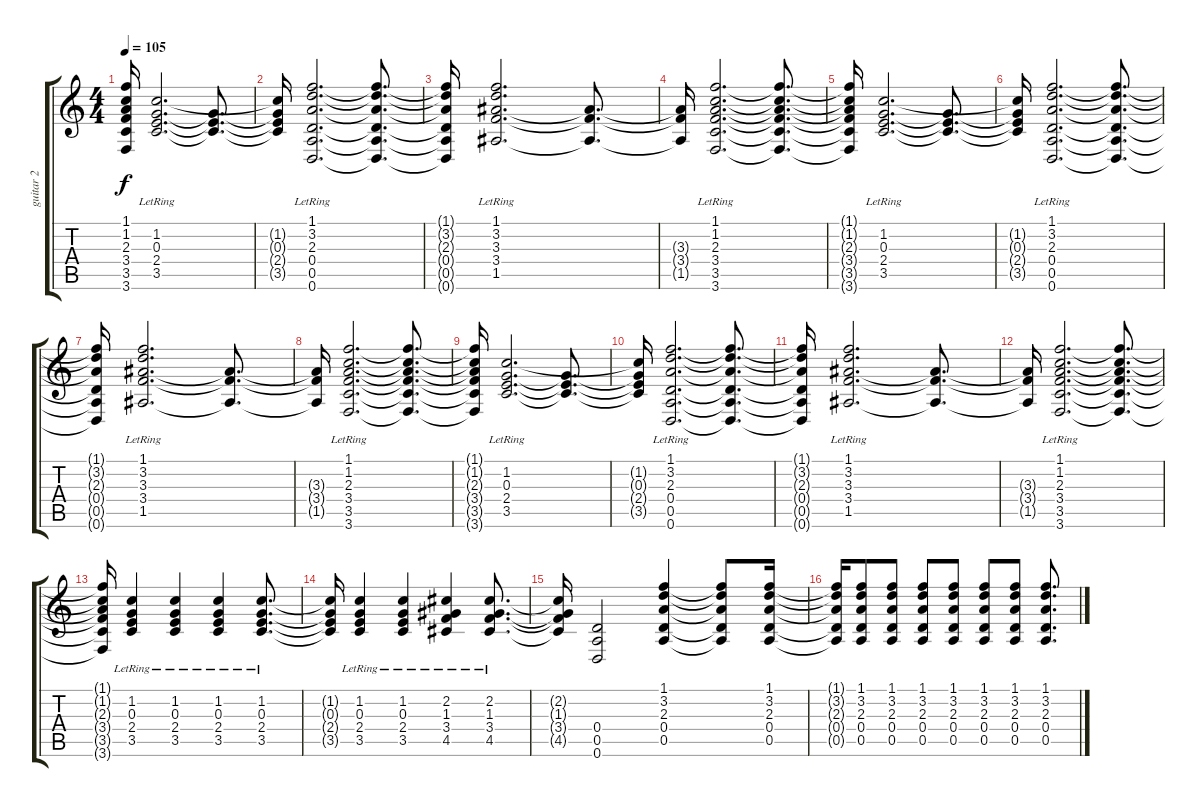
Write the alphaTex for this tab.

\track ("guitar 2" "guitar 2") {instrument distortionguitar}
\staff {score tabs}
\tuning (E4 B3 G3 D3 A2 D2) {hide}
\ts (4 4)
\tempo 105
\clef g2
\ks c
(1.1{t} 1.2{t} 2.3{t} 3.4{t} 3.5{t} 3.6{t}).16{dy f} (1.2{lr} 0.3{lr} 2.4{lr} 3.5{lr}).2{d} (0.3{t} 2.4{t} 3.5{t}).8{d} |
(1.2{t} 0.3{t} 2.4{t} 3.5{t}).16 (1.1{lr} 3.2{lr} 2.3{lr} 0.4{lr} 0.5{lr} 0.6{lr}).2{d} (1.1{t} 3.2{t} 2.3{t} 0.4{t} 0.5{t} 0.6{t}).8{d} |
(1.1{t} 3.2{t} 2.3{t} 0.4{t} 0.5{t} 0.6{t}).16 (1.1{lr} 3.2{lr} 3.3{lr} 3.4{lr} 1.5{lr}).2{d} (3.3{t} 3.4{t} 1.5{t}).8{d} |
(3.3{t} 3.4{t} 1.5{t}).16 (1.1 1.2 2.3 3.4{lr} 3.5{lr} 3.6{lr}).2{d} (1.1{t} 1.2{t} 2.3{t} 3.4{t} 3.5{t} 3.6{t}).8{d} |
(1.1{t} 1.2{t} 2.3{t} 3.4{t} 3.5{t} 3.6{t}).16 (1.2{lr} 0.3{lr} 2.4{lr} 3.5{lr}).2{d} (0.3{t} 2.4{t} 3.5{t}).8{d} |
(1.2{t} 0.3{t} 2.4{t} 3.5{t}).16 (1.1{lr} 3.2{lr} 2.3{lr} 0.4{lr} 0.5{lr} 0.6{lr}).2{d} (1.1{t} 3.2{t} 2.3{t} 0.4{t} 0.5{t} 0.6{t}).8{d} |
(1.1{t} 3.2{t} 2.3{t} 0.4{t} 0.5{t} 0.6{t}).16 (1.1{lr} 3.2{lr} 3.3{lr} 3.4{lr} 1.5{lr}).2{d} (3.3{t} 3.4{t} 1.5{t}).8{d} |
(3.3{t} 3.4{t} 1.5{t}).16 (1.1 1.2 2.3 3.4{lr} 3.5{lr} 3.6{lr}).2{d} (1.1{t} 1.2{t} 2.3{t} 3.4{t} 3.5{t} 3.6{t}).8{d} |
(1.1{t} 1.2{t} 2.3{t} 3.4{t} 3.5{t} 3.6{t}).16 (1.2{lr} 0.3{lr} 2.4{lr} 3.5{lr}).2{d} (0.3{t} 2.4{t} 3.5{t}).8{d} |
(1.2{t} 0.3{t} 2.4{t} 3.5{t}).16 (1.1{lr} 3.2{lr} 2.3{lr} 0.4{lr} 0.5{lr} 0.6{lr}).2{d} (1.1{t} 3.2{t} 2.3{t} 0.4{t} 0.5{t} 0.6{t}).8{d} |
(1.1{t} 3.2{t} 2.3{t} 0.4{t} 0.5{t} 0.6{t}).16 (1.1{lr} 3.2{lr} 3.3{lr} 3.4{lr} 1.5{lr}).2{d} (3.3{t} 3.4{t} 1.5{t}).8{d} |
(3.3{t} 3.4{t} 1.5{t}).16 (1.1 1.2 2.3 3.4{lr} 3.5{lr} 3.6{lr}).2{d} (1.1{t} 1.2{t} 2.3{t} 3.4{t} 3.5{t} 3.6{t}).8{d} |
(1.1{t} 1.2{t} 2.3{t} 3.4{t} 3.5{t} 3.6{t}).16 (1.2{lr} 0.3{lr} 2.4{lr} 3.5{lr}).4 (1.2{lr} 0.3{lr} 2.4{lr} 3.5{lr}).4 (1.2{lr} 0.3{lr} 2.4{lr} 3.5{lr}).4 (1.2{lr} 0.3{lr} 2.4{lr} 3.5{lr}).8{d} |
(1.2{t} 0.3{t} 2.4{t} 3.5{t}).16 (1.2{lr} 0.3{lr} 2.4{lr} 3.5{lr}).4 (1.2{lr} 0.3{lr} 2.4{lr} 3.5{lr}).4 (2.2{lr} 1.3{lr} 3.4{lr} 4.5{lr}).4 (2.2 1.3 3.4{lr} 4.5{lr}).8{d} |
(2.2{t} 1.3{t} 3.4{t} 4.5{t}).16 (0.4 0.5 0.6).2 (1.1 3.2 2.3 0.4 0.5).4 (1.1{t} 3.2{t} 2.3{t} 0.4{t} 0.5{t}).8 (1.1 3.2 2.3 0.4 0.5).16 |
(1.1{t} 3.2{t} 2.3{t} 0.4{t} 0.5{t}).16 (1.1 3.2 2.3 0.4 0.5).8 (1.1 3.2 2.3 0.4 0.5).8 (1.1 3.2 2.3 0.4 0.5).8 (1.1 3.2 2.3 0.4 0.5).8 (1.1 3.2 2.3 0.4 0.5).8 (1.1 3.2 2.3 0.4 0.5).8 (1.1 3.2 2.3 0.4 0.5).8{d}
